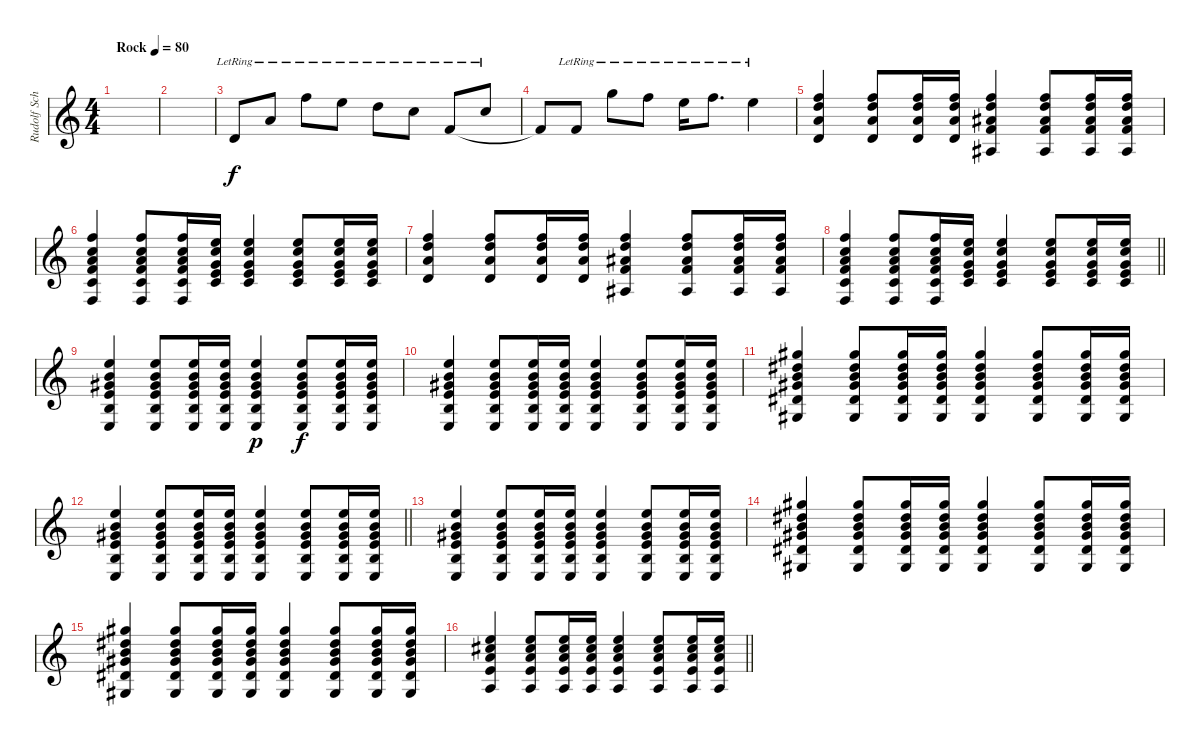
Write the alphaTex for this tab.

\track ("Rudolf Schenker" "Rudolf Sch") {instrument acousticguitarsteel}
\staff {score}
\tuning (E4 B3 G3 D3 A2 E2) {hide}
\ts (4 4)
\tempo (80 "Rock")
\clef g2
\ks c
|
|
0.4{lr}.8 2.3{lr}.8 1.1{lr}.8 0.1{lr}.8 3.2{lr}.8 1.2{lr}.8 3.4{lr}.8 1.2{lr}.8 |
3.4{t}.8 3.4{lr}.8 3.1{lr}.8 1.1{lr}.8 0.1{lr}.16 1.1{lr}.8{d} 0.1{lr}.4 |
(1.1 3.2 2.3 0.4).4{bd 60 instrument acousticguitarsteel} (1.1 3.2 2.3 0.4).8{bd 60} (1.1 3.2 2.3 0.4).16{bd 60} (1.1 3.2 2.3 0.4).16{bu 60} (1.1 3.2 3.3 3.4 1.5).4{bd 60} (1.1 3.2 3.3 3.4 1.5).8{bd 60} (1.1 3.2 3.3 3.4 1.5).16{bd 60} (1.1 3.2 3.3 3.4 1.5).16{bu 60} |
(1.1 1.2 2.3 3.4 3.5 1.6).4{bd 60} (1.1 1.2 2.3 3.4 3.5 1.6).8{bd 60} (1.1 1.2 2.3 3.4 3.5 1.6).16{bd 60} (0.1 1.2 0.3 2.4 3.5).16{bu 60} (0.1 1.2 0.3 2.4 3.5).4{bd 60} (0.1 1.2 0.3 2.4 3.5).8{bd 60} (0.1 1.2 0.3 2.4 3.5).16{bd 60} (0.1 1.2 0.3 2.4 3.5).16{bu 60} |
(1.1 3.2 2.3 0.4).4{bd 60} (1.1 3.2 2.3 0.4).8{bd 60} (1.1 3.2 2.3 0.4).16{bd 60} (1.1 3.2 2.3 0.4).16{bu 60} (1.1 3.2 3.3 3.4 1.5).4{bd 60} (1.1 3.2 3.3 3.4 1.5).8{bd 60} (1.1 3.2 3.3 3.4 1.5).16{bd 60} (1.1 3.2 3.3 3.4 1.5).16{bu 60} |
\barLineRight lightlight
(1.1 1.2 2.3 3.4 3.5 1.6).4{bd 60} (1.1 1.2 2.3 3.4 3.5 1.6).8{bd 60} (1.1 1.2 2.3 3.4 3.5 1.6).16{bd 60} (0.1 1.2 0.3 2.4 3.5).16{bu 60} (0.1 1.2 0.3 2.4 3.5).4{bd 60} (0.1 1.2 0.3 2.4 3.5).8{bd 60} (0.1 1.2 0.3 2.4 3.5).16{bd 60} (0.1 1.2 0.3 2.4 3.5).16{bu 60} |
(0.1 0.2 1.3 2.4 2.5 0.6).4{bd 60 instrument overdrivenguitar} (0.1 0.2 1.3 2.4 2.5 0.6).8{bd 60} (0.1 0.2 1.3 2.4 2.5 0.6).16{bd 60} (0.1 0.2 1.3 2.4 2.5 0.6).16{bu 60} (0.1 0.2 1.3 2.4 2.5 0.6).4{bd 60 dy p} (0.1 0.2 1.3 2.4 2.5 0.6).8{bd 60 dy f} (0.1 0.2 1.3 2.4 2.5 0.6).16{bd 60} (0.1 0.2 1.3 2.4 2.5 0.6).16{bu 60} |
(0.1 0.2 1.3 2.4 2.5 0.6).4{bd 60} (0.1 0.2 1.3 2.4 2.5 0.6).8{bd 60} (0.1 0.2 1.3 2.4 2.5 0.6).16{bd 60} (0.1 0.2 1.3 2.4 2.5 0.6).16{bu 60} (0.1 0.2 1.3 2.4 2.5 0.6).4{bd 60} (0.1 0.2 1.3 2.4 2.5 0.6).8{bd 60} (0.1 0.2 1.3 2.4 2.5 0.6).16{bd 60} (0.1 0.2 1.3 2.4 2.5 0.6).16{bu 60} |
(4.1 4.2 4.3 6.4 6.5 4.6).4{bd 60} (4.1 4.2 4.3 6.4 6.5 4.6).8{bd 60} (4.1 4.2 4.3 6.4 6.5 4.6).16{bd 60} (4.1 4.2 4.3 6.4 6.5 4.6).16{bu 60} (4.1 4.2 4.3 6.4 6.5 4.6).4{bd 60} (4.1 4.2 4.3 6.4 6.5 4.6).8{bd 60} (4.1 4.2 4.3 6.4 6.5 4.6).16{bd 60} (4.1 4.2 4.3 6.4 6.5 4.6).16{bu 60} |
\barLineRight lightlight
(0.1 0.2 1.3 2.4 2.5 0.6).4{bd 60} (0.1 0.2 1.3 2.4 2.5 0.6).8{bd 60} (0.1 0.2 1.3 2.4 2.5 0.6).16{bd 60} (0.1 0.2 1.3 2.4 2.5 0.6).16{bu 60} (0.1 0.2 1.3 2.4 2.5 0.6).4{bd 60} (0.1 0.2 1.3 2.4 2.5 0.6).8{bd 60} (0.1 0.2 1.3 2.4 2.5 0.6).16{bd 60} (0.1 0.2 1.3 2.4 2.5 0.6).16{bu 60} |
(0.1 0.2 1.3 2.4 2.5 0.6).4{bd 60} (0.1 0.2 1.3 2.4 2.5 0.6).8{bd 60} (0.1 0.2 1.3 2.4 2.5 0.6).16{bd 60} (0.1 0.2 1.3 2.4 2.5 0.6).16{bu 60} (0.1 0.2 1.3 2.4 2.5 0.6).4{bd 60} (0.1 0.2 1.3 2.4 2.5 0.6).8{bd 60} (0.1 0.2 1.3 2.4 2.5 0.6).16{bd 60} (0.1 0.2 1.3 2.4 2.5 0.6).16{bu 60} |
(4.1 4.2 4.3 6.4 6.5 4.6).4{bd 60} (4.1 4.2 4.3 6.4 6.5 4.6).8{bd 60} (4.1 4.2 4.3 6.4 6.5 4.6).16{bd 60} (4.1 4.2 4.3 6.4 6.5 4.6).16{bu 60} (4.1 4.2 4.3 6.4 6.5 4.6).4{bd 60} (4.1 4.2 4.3 6.4 6.5 4.6).8{bd 60} (4.1 4.2 4.3 6.4 6.5 4.6).16{bd 60} (4.1 4.2 4.3 6.4 6.5 4.6).16{bu 60} |
(4.1 4.2 4.3 6.4 6.5 4.6).4{bd 60} (4.1 4.2 4.3 6.4 6.5 4.6).8{bd 60} (4.1 4.2 4.3 6.4 6.5 4.6).16{bd 60} (4.1 4.2 4.3 6.4 6.5 4.6).16{bu 60} (4.1 4.2 4.3 6.4 6.5 4.6).4{bd 60} (4.1 4.2 4.3 6.4 6.5 4.6).8{bd 60} (4.1 4.2 4.3 6.4 6.5 4.6).16{bd 60} (4.1 4.2 4.3 6.4 6.5 4.6).16{bu 60} |
\barLineRight lightlight
(0.1 2.2 2.3 2.4 0.5).4{bd 60} (0.1 2.2 2.3 2.4 0.5).8{bd 60} (0.1 2.2 2.3 2.4 0.5).16{bd 60} (0.1 2.2 2.3 2.4 0.5).16{bu 60} (0.1 2.2 2.3 2.4 0.5).4{bd 60} (0.1 2.2 2.3 2.4 0.5).8{bd 60} (0.1 2.2 2.3 2.4 0.5).16{bd 60} (0.1 2.2 2.3 2.4 0.5).16{bu 60}
